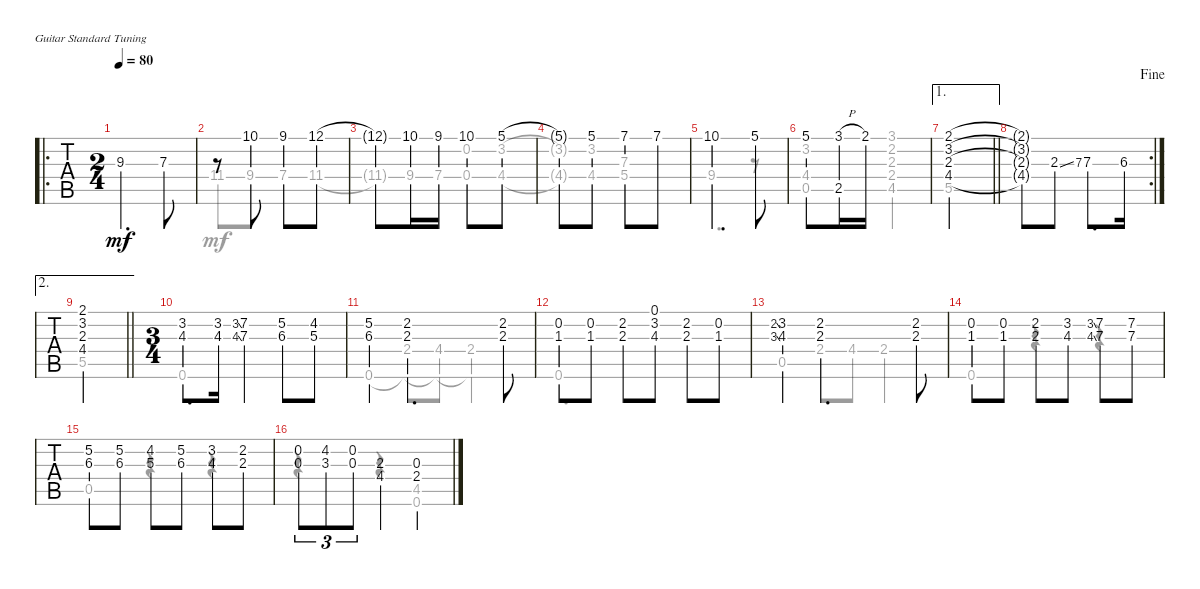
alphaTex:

\bracketExtendMode groupsimilarinstruments
\singleTrackTrackNamePolicy hidden
\multiTrackTrackNamePolicy hidden
\firstSystemTrackNameOrientation horizontal
\otherSystemsTrackNameOrientation horizontal
\track ("Untitled" "Untitled") {instrument acousticguitarnylon}
\staff {tabs}
\tuning (E4 B3 G3 D3 A2 E2)
\voice
\ro
\ts (2 4)
\tempo 80
\clef g2
\ks d
9.3{ac}.4{d dy mf} 7.3.8 |
r.8 10.1.8 9.1.8 12.1.8 |
12.1{t}.8 10.1.16 9.1.16 10.1.8 5.1.8 |
5.1{t}.8 5.1.8 7.1.8 7.1.8 |
10.1.4{d} 5.1.8 |
5.1.8 (3.1{h} 2.5).16 2.1.16 |
\ae 1
\barLineRight lightlight
(2.1 2.3 4.4 3.2).2 |
\rc 2
\jump fine
(2.1{t} 2.3{t} 4.4{t} 3.2{t}).8 2.3{ss}.8 7.3.8{gr} 7.3{ac}.8{d} 6.3{ac}.16 |
\ae 2
\barLineRight lightlight
(2.1 2.3 4.4 3.2).2 |
\ts (3 4)
\ks a
(3.2 4.3).8{d} (3.2 4.3).16 (3.2{ss} 4.3{ss}).8{gr} (7.2 7.3).4 (5.2 6.3).8 (4.2 5.3).8 |
(5.2 6.3).4 (2.2 2.3).4{d} (2.2 2.3).8 |
(0.2 1.3).8 (0.2 1.3).8 (2.2 2.3).8 (0.1 3.2 4.3).8 (2.2 2.3).8 (0.2 1.3).8 |
(2.2{ss} 3.3{ss}).8{gr} (3.2 4.3).4 (2.2 2.3).4{d} (2.2 2.3).8 |
(0.2 1.3).8 (0.2 1.3).8 (2.2 2.3).8 (3.2 4.3).8 (3.2{ss} 4.3{ss}).8{gr} (7.2 7.3).8 (7.2 7.3).8 |
(5.2 6.3).8 (5.2 6.3).8 (4.2 5.3).8 (5.2 6.3).8 (3.2 4.3).8 (2.2 2.3).8 |
(0.2 0.3).8{tu (3 2)} (4.2 3.3).8{tu (3 2)} (0.2 0.3).8{tu (3 2)} (2.3 4.4).4 (0.3 2.4).4
\voice
\clef g2
\ottava regular
\simile none
\ks d
|
11.4.8 9.4.8 7.4.8 11.4.8 |
11.4{t}.8 9.4.16 7.4.16 (0.2 0.4).8 (3.2 4.4).8 |
(3.2{t} 4.4{t}).8 (3.2 4.4).8 (5.4 7.3).4 |
9.4.4{d} r.8 |
(3.2 4.4 0.5).4 (4.5 2.4 2.3 2.2 3.1).4 |
\barLineRight lightlight
5.5.4 |
|
\barLineRight lightlight
5.5.4 |
\ks a
0.6.2{d} |
0.6.4 (2.4 0.6{t}).8 (4.4 0.6{t}).8 (2.4 0.6{t}).4 |
0.6.2{d} |
0.5.4 2.4.8 4.4.8 2.4.4 |
0.6.4 r.4 r.4 |
0.5.4 r.4 r.4 |
r.4 r.4 (4.5 0.6).4
